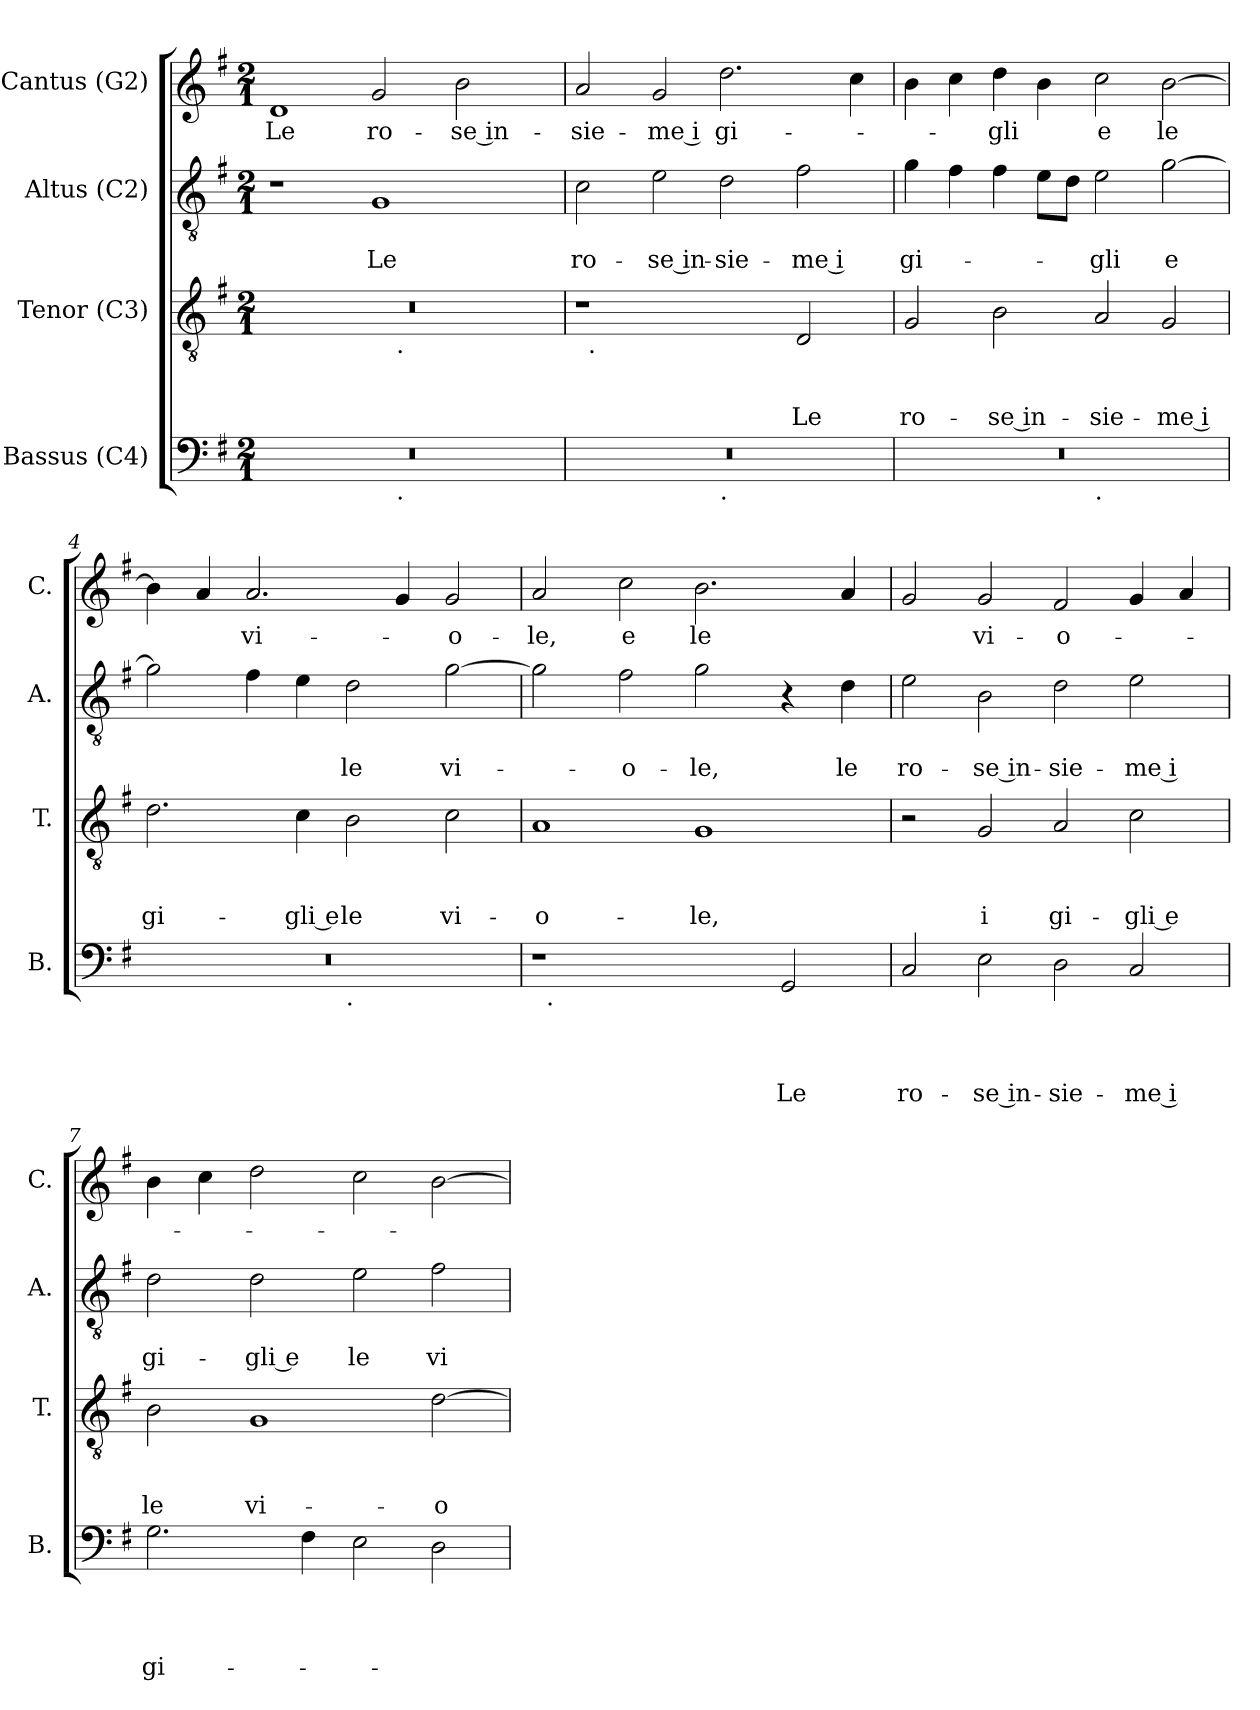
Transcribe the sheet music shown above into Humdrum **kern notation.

**kern	**text	**text	**text	**text	**kern	**text	**text	**text	**kern	**text	**text	**kern	**text
*part4	*part4	*part4	*part4	*part4	*part3	*part3	*part3	*part3	*part2	*part2	*part2	*part1	*part1
*staff4	*staff4	*staff4	*staff4	*staff4	*staff3	*staff3	*staff3	*staff3	*staff2	*staff2	*staff2	*staff1	*staff1
*I"Bassus (C4)	*	*	*	*	*I"Tenor (C3)	*	*	*	*I"Altus (C2)	*	*	*I"Cantus (G2)	*
*I'B.	*	*	*	*	*I'T.	*	*	*	*I'A.	*	*	*I'C.	*
*clefF4	*	*	*	*	*clefGv2	*	*	*	*clefGv2	*	*	*clefG2	*
*k[f#]	*	*	*	*	*k[f#]	*	*	*	*k[f#]	*	*	*k[f#]	*
*G:	*	*	*	*	*G:	*	*	*	*G:	*	*	*G:	*
*M2/1	*	*	*	*	*M2/1	*	*	*	*M2/1	*	*	*M2/1	*
=1	=1	=1	=1	=1	=1	=1	=1	=1	=1	=1	=1	=1	=1
!	!	!	!	!	!	!	!	!	!	!	!	!	!LO:LY:b
*^	*	*	*	*	*^	*	*	*	*	*	*	*	*
0r	1ryy	.	.	.	.	0r	1ryy	.	.	.	1r	.	.	1d	Le
!	!	!	!	!	!	!	!	!	!	!	!	!	!LO:LY:b	!	!LO:LY:b
.	16.ryy	.	.	.	.	.	16.ryy	.	.	.	1G	.	Le	2g/	ro-
!	!	!	!	!	!	!	!LO:TX:b:t=.	!	!	!	!	!	!	!	!
!	!LO:TX:b:t=.	!	!	!	!	!	!	!	!	!	!	!	!	!	!
.	2ryy	.	.	.	.	.	2ryy	.	.	.	.	.	.	.	.
!	!	!	!	!	!	!	!	!	!	!	!	!	!	!	!LO:LY:b:rj
.	.	.	.	.	.	.	.	.	.	.	.	.	.	2b\	-se in-
.	4ryy	.	.	.	.	.	4ryy	.	.	.	.	.	.	.	.
.	8ryy	.	.	.	.	.	8ryy	.	.	.	.	.	.	.	.
.	32ryy	.	.	.	.	.	32ryy	.	.	.	.	.	.	.	.
=2	=2	=2	=2	=2	=2	=2	=2	=2	=2	=2	=2	=2	=2	=2	=2
!	!	!	!	!	!	!	!	!	!	!	!	!	!LO:LY:b	!	!LO:LY:b
0r	1ryy	.	.	.	.	1r	32ryy	.	.	.	2c\	.	ro-	2a/	-sie-
!	!	!	!	!	!	!	!LO:TX:b:t=.	!	!	!	!	!	!	!	!
.	.	.	.	.	.	.	1ryy	.	.	.	.	.	.	.	.
!	!	!	!	!	!	!	!	!	!	!	!	!	!LO:LY:b:rj	!	!LO:LY:b:rj
.	.	.	.	.	.	.	.	.	.	.	2e\	.	-se in-	2g/	-me i
!	!LO:TX:b:t=.	!	!	!	!	!	!	!	!	!	!	!	!	!	!
!	!	!	!	!	!	!	!	!	!	!	!	!	!LO:LY:b	!	!LO:LY:b
.	1ryy	.	.	.	.	2ryy	.	.	.	.	2d\	.	-sie-	2.dd\	gi-
.	.	.	.	.	.	.	2ryy	.	.	.	.	.	.	.	.
!	!	!	!	!	!	!	!	!	!	!LO:LY:b	!	!	!LO:LY:b:rj	!	!
.	.	.	.	.	.	2D/	.	.	.	Le	2f#\	.	-me i	.	.
.	.	.	.	.	.	.	4...ryy	.	.	.	.	.	.	.	.
.	.	.	.	.	.	.	.	.	.	.	.	.	.	4cc\	.
=3	=3	=3	=3	=3	=3	=3	=3	=3	=3	=3	=3	=3	=3	=3	=3
!	!	!	!	!	!	!	!	!	!	!LO:LY:b	!	!	!LO:LY:b	!	!
*	*	*	*	*	*	*v	*v	*	*	*	*	*	*	*	*
0r	1ryy	.	.	.	.	2G/	.	.	ro-	4g\	.	gi-	4b\	.
.	.	.	.	.	.	.	.	.	.	4f#\	.	.	4cc\	.
!	!	!	!	!	!	!	!	!	!LO:LY:b:rj	!	!	!	!	!LO:LY:b
.	.	.	.	.	.	2B\	.	.	-se in-	4f#\	.	.	4dd\	-gli
.	.	.	.	.	.	.	.	.	.	8e\L	.	.	4b\	.
.	.	.	.	.	.	.	.	.	.	8d\J	.	.	.	.
!	!LO:TX:b:t=.	!	!	!	!	!	!	!	!	!	!	!	!	!
!	!	!	!	!	!	!	!	!	!LO:LY:b	!	!	!LO:LY:b	!	!LO:LY:b
.	1ryy	.	.	.	.	2A/	.	.	-sie-	2e\	.	-gli	2cc\	e
!	!	!	!	!	!	!	!	!	!LO:LY:b:rj	!	!	!LO:LY:b:rj	!	!LO:LY:b
.	.	.	.	.	.	2G/	.	.	-me i	[>2g\	.	e	[>2b\	le
=4	=4	=4	=4	=4	=4	=4	=4	=4	=4	=4	=4	=4	=4	=4
!	!	!	!	!	!	!	!	!	!LO:LY:b	!	!	!	!	!
0r	1ryy	.	.	.	.	2.d\	.	.	gi-	2g\]	.	.	4b\]	.
.	.	.	.	.	.	.	.	.	.	.	.	.	4a/	.
!	!	!	!	!	!	!	!	!	!	!	!	!	!	!LO:LY:b
.	.	.	.	.	.	.	.	.	.	4f#\	.	.	2.a/	vi-
!	!	!	!	!	!	!	!	!	!LO:LY:b:rj	!	!	!	!	!
.	.	.	.	.	.	4c\	.	.	-gli e	4e\	.	.	.	.
!	!LO:TX:b:t=.	!	!	!	!	!	!	!	!	!	!	!	!	!
!	!	!	!	!	!	!	!	!	!LO:LY:b	!	!	!LO:LY:b	!	!
.	1ryy	.	.	.	.	2B\	.	.	le	2d\	.	le	.	.
.	.	.	.	.	.	.	.	.	.	.	.	.	4g/	.
!	!	!	!	!	!	!	!	!	!LO:LY:b	!	!	!LO:LY:b	!	!LO:LY:b
.	.	.	.	.	.	2c\	.	.	vi-	[<2g\	.	vi-	2g/	-o-
!!LO:LB:g=z
=5	=5	=5	=5	=5	=5	=5	=5	=5	=5	=5	=5	=5	=5	=5
!	!	!	!	!	!	!	!	!	!LO:LY:b:rj	!	!	!	!	!LO:LY:b
1r	32ryy	.	.	.	.	1A	.	.	-o-	2g\]	.	.	2a/	-le,
!	!LO:TX:b:t=.	!	!	!	!	!	!	!	!	!	!	!	!	!
.	1ryy	.	.	.	.	.	.	.	.	.	.	.	.	.
!	!	!	!	!	!	!	!	!	!	!	!	!LO:LY:b	!	!LO:LY:b
.	.	.	.	.	.	.	.	.	.	2f#\	.	-o-	2cc\	e
!	!	!	!	!	!	!	!	!	!LO:LY:b	!	!	!LO:LY:b	!	!LO:LY:b
2ryy	.	.	.	.	.	1G	.	.	-le,	2g\	.	-le,	2.b\	le
.	2ryy	.	.	.	.	.	.	.	.	.	.	.	.	.
!	!	!	!	!	!LO:LY:b	!	!	!	!	!	!	!	!	!
2GG/	.	.	.	.	Le	.	.	.	.	4r	.	.	.	.
.	4...ryy	.	.	.	.	.	.	.	.	.	.	.	.	.
!	!	!	!	!	!	!	!	!	!	!	!	!LO:LY:b	!	!
.	.	.	.	.	.	.	.	.	.	4d\	.	le	4a/	.
=6	=6	=6	=6	=6	=6	=6	=6	=6	=6	=6	=6	=6	=6	=6
!	!	!	!	!	!LO:LY:b	!	!	!	!	!	!	!LO:LY:b	!	!
*v	*v	*	*	*	*	*	*	*	*	*	*	*	*	*
2C/	.	.	.	ro-	2r	.	.	.	2e\	.	ro-	2g/	.
!	!	!	!	!LO:LY:b:rj	!	!	!	!LO:LY:b	!	!	!LO:LY:b:rj	!	!LO:LY:b
2E\	.	.	.	-se in-	2G/	.	.	i	2B\	.	-se in-	2g/	vi-
!	!	!	!	!LO:LY:b	!	!	!	!LO:LY:b	!	!	!LO:LY:b	!	!LO:LY:b
2D\	.	.	.	-sie-	2A/	.	.	gi-	2d\	.	-sie-	2f#/	-o-
!	!	!	!	!LO:LY:b:rj	!	!	!	!LO:LY:b:rj	!	!	!LO:LY:b:rj	!	!
2C/	.	.	.	-me i	2c\	.	.	-gli e	2e\	.	-me i	4g/	.
.	.	.	.	.	.	.	.	.	.	.	.	4a/	.
=7	=7	=7	=7	=7	=7	=7	=7	=7	=7	=7	=7	=7	=7
!	!	!	!	!LO:LY:b	!	!	!	!LO:LY:b	!	!	!LO:LY:b	!	!
2.G\	.	.	.	gi-	2B\	.	.	le	2d\	.	gi-	4b\	.
.	.	.	.	.	.	.	.	.	.	.	.	4cc\	.
!	!	!	!	!	!	!	!	!LO:LY:b	!	!	!LO:LY:b:rj	!	!
.	.	.	.	.	1G	.	.	vi-	2d\	.	-gli e	2dd\	.
4F#\	.	.	.	.	.	.	.	.	.	.	.	.	.
!	!	!	!	!	!	!	!	!	!	!	!LO:LY:b	!	!
2E\	.	.	.	.	.	.	.	.	2e\	.	le	2cc\	.
!	!	!	!	!	!	!	!	!LO:LY:b	!	!	!LO:LY:b	!	!
2D\	.	.	.	.	[>2d\	.	.	-o-	2f#\	.	vi-	[>2b\	.
=	=	=	=	=	=	=	=	=	=	=	=	=	=
*-	*-	*-	*-	*-	*-	*-	*-	*-	*-	*-	*-	*-	*-
